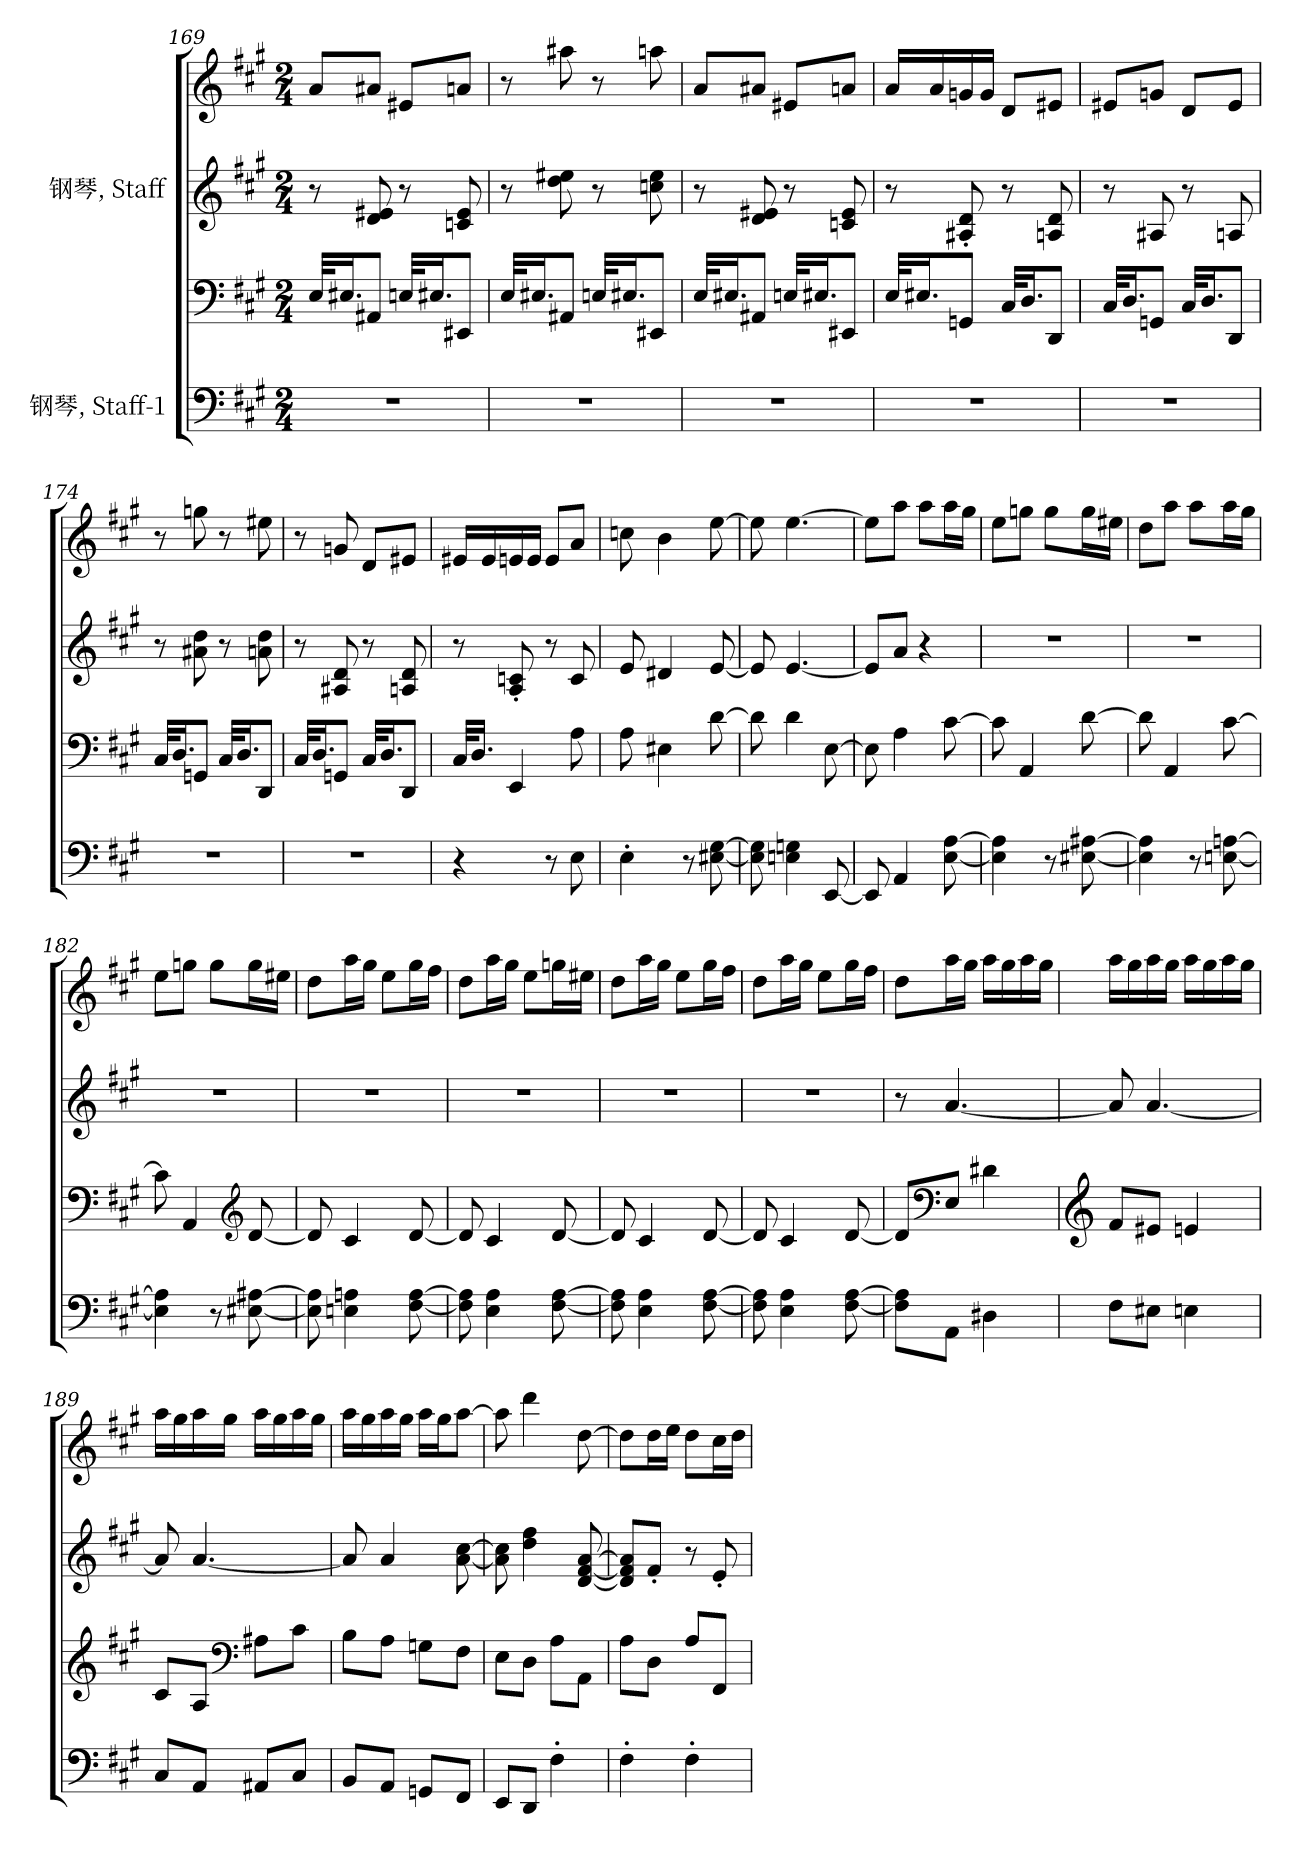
**kern	**kern	**kern	**kern
*part2	*part2	*part1	*part1
*staff4	*staff3	*staff2	*staff1
*I"钢琴, Staff-1	*	*I"钢琴, Staff	*
!!LO:LB:g=z
*clefF4	*clefF4	*clefG2	*clefG2
*k[f#c#g#]	*k[f#c#g#]	*k[f#c#g#]	*k[f#c#g#]
*M2/4	*M2/4	*M2/4	*M2/4
=169	=169	=169	=169
2r	32E/KLL	8r	8a/L
.	16.E#X/J	.	.
.	8AA#X/J	8d/ 8e#X/	8a#X/J
.	32En/KLL	8r	8e#X/L
.	16.E#X/J	.	.
.	8EE#X/J	8cn/ 8e#/	8an/J
=170	=170	=170	=170
2r	32E/KLL	8r	8r
.	16.E#X/J	.	.
.	8AA#X/J	8dd\ 8ee#X\	8aa#X\
.	32En/KLL	8r	8r
.	16.E#X/J	.	.
.	8EE#X/J	8ccn\ 8ee#\	8aan\
=171	=171	=171	=171
2r	32E/KLL	8r	8a/L
.	16.E#X/J	.	.
.	8AA#X/J	8d/ 8e#X/	8a#X/J
.	32En/KLL	8r	8e#X/L
.	16.E#X/J	.	.
.	8EE#X/J	8cn/ 8e#/	8an/J
!!LO:PB:g=z
=172	=172	=172	=172
2r	32E/KLL	8r	16a/LL
.	16.E#X/J	.	.
.	.	.	16a/
.	8GGn/J	8A#X/' 8d/'	16gn/
.	.	.	16g/JJ
.	32C#/KLL	8r	8d/L
.	16.D/J	.	.
.	8DD/J	8An/ 8d/	8e#X/J
=173	=173	=173	=173
2r	32C#/KLL	8r	8e#X/L
.	16.D/J	.	.
.	8GGn/J	8A#X/	8gn/J
.	32C#/KLL	8r	8d/L
.	16.D/J	.	.
.	8DD/J	8An/	8e#/J
=174	=174	=174	=174
2r	32C#/KLL	8r	8r
.	16.D/J	.	.
.	8GGn/J	8a#X\ 8dd\	8ggn\
.	32C#/KLL	8r	8r
.	16.D/J	.	.
.	8DD/J	8an\ 8dd\	8ee#X\
=175	=175	=175	=175
2r	32C#/KLL	8r	8r
.	16.D/J	.	.
.	8GGn/J	8A#X/ 8d/	8gn/
.	32C#/KLL	8r	8d/L
.	16.D/J	.	.
.	8DD/J	8An/ 8d/	8e#X/J
!!LO:LB:g=z
=176	=176	=176	=176
4r	32C#/KLL	8r	16e#X/LL
.	16.D/JJ	.	.
.	.	.	16e#/
.	4EE/	8A/' 8cn/'	16en/
.	.	.	16e/JJ
8r	.	8r	8e/L
8E\	8A\	8c/	8a/J
=177	=177	=177	=177
4E'\	8A\	8e/	8ccn\
.	4E#X\	4d#X/	4b\
8r	.	.	.
[8E#X\ [8G#\	[8d\	[8e/	[8ee\
=178	=178	=178	=178
8E#\] 8G#\]	8d\]	8e/]	8ee\]
4En\ 4Gn\	4d\	[4.e/	[4.ee\
[8EE/	[8E\	.	.
=179	=179	=179	=179
8EE/]	8E\]	8e/L]	8ee\L]
4AA/	4A\	8a/J	8aa\J
.	.	4r	8aa\L
[8E\ [8A\	[8c#\	.	16aa\L
.	.	.	16gg#\JJ
=180	=180	=180	=180
4E\] 4A\]	8c#\]	2r	8ee\L
.	4AA/	.	8ggn\J
8r	.	.	8gg\L
[8E#X\ [8A#X\	[8d\	.	16gg\L
.	.	.	16ee#X\JJ
!!LO:LB:g=z
=181	=181	=181	=181
4E#\] 4A#\]	8d\]	2r	8dd\L
.	4AA/	.	8aa\J
8r	.	.	8aa\L
[8En\ [8An\	[8c#\	.	16aa\L
.	.	.	16gg#\JJ
=182	=182	=182	=182
4E\] 4A\]	8c#\]	2r	8ee\L
.	4AA/	.	8ggn\J
8r	.	.	8gg\L
*	*clefG2	*	*
[8E#X\ [8A#X\	[8d/	.	16gg\L
.	.	.	16ee#X\JJ
=183	=183	=183	=183
8E#\] 8A#\]	8d/]	2r	8dd\L
*	*	*	*MM147
4En\ 4An\	4c#/	.	16aa\L
.	.	.	16gg#\JJ
.	.	.	8ee\L
[8F#\ [8A\	[8d/	.	16gg#\L
.	.	.	16ff#\JJ
=184	=184	=184	=184
8F#\] 8A\]	8d/]	2r	8dd\L
4E\ 4A\	4c#/	.	16aa\L
.	.	.	16gg#\JJ
.	.	.	8ee\L
[8F#\ [8A\	[8d/	.	16ggn\L
.	.	.	16ee#X\JJ
=185	=185	=185	=185
8F#\] 8A\]	8d/]	2r	8dd\L
4E\ 4A\	4c#/	.	16aa\L
.	.	.	16gg#\JJ
.	.	.	8ee\L
[8F#\ [8A\	[8d/	.	16gg#\L
.	.	.	16ff#\JJ
!!LO:PB:g=z
=186	=186	=186	=186
8F#\] 8A\]	8d/]	2r	8dd\L
4E\ 4A\	4c#/	.	16aa\L
.	.	.	16gg#\JJ
.	.	.	8ee\L
[8F#\ [8A\	[8d/	.	16gg#\L
.	.	.	16ff#\JJ
=187	=187	=187	=187
8F#\] 8A\]L	8d/L]	8r	8dd\L
*	*clefF4	*	*
8AA\J	8E/J	[4.a/	16aa\L
.	.	.	16gg#\JJ
4D#X\	4d#X\	.	16aa\LL
.	.	.	16gg#\
.	.	.	16aa\
.	.	.	16gg#\JJ
=188	=188	=188	=188
*	*clefG2	*	*
8F#\L	8f#/L	8a/]	16aa\LL
.	.	.	16gg#\
8E#X\J	8e#X/J	[4.a/	16aa\
.	.	.	16gg#\JJ
4En\	4en/	.	16aa\LL
.	.	.	16gg#\
.	.	.	16aa\
.	.	.	16gg#\JJ
=189	=189	=189	=189
8C#/L	8c#/L	8a/]	16aa\LL
.	.	.	16gg#\
8AA/J	8A/J	[4.a/	16aa\
.	.	.	16gg#\JJ
*	*clefF4	*	*
8AA#X/L	8A#X\L	.	16aa\LL
.	.	.	16gg#\
8C#/J	8c#\J	.	16aa\
.	.	.	16gg#\JJ
!!LO:LB:g=z
=190	=190	=190	=190
8BB/L	8B\L	8a/]	16aa\LL
.	.	.	16gg#\
8AA/J	8A\J	4a/	16aa\
.	.	.	16gg#\JJ
8GGn/L	8Gn\L	.	16aa\LL
.	.	.	16gg#\J
8FF#/J	8F#\J	[8a\ [8cc#\	[8aa\J
=191	=191	=191	=191
8EE/L	8E\L	8a\] 8cc#\]	8aa\]
*	*	*	*MM139
8DD/J	8D\J	4dd\ 4ff#\	4ddd\
4F#'\	8A\L	.	.
.	8AA\J	[8d/ [8f#/ [8a/	[8dd\
=192	=192	=192	=192
4F#'\	8A\L	8d/] 8f#/] 8a/]L	8dd\L]
.	8D\J	8f#'/J	16dd\L
.	.	.	16ee\JJ
4F#'\	8A/L	8r	8dd\L
.	8FF#/J	8e'/	16cc#\L
.	.	.	16dd\JJ
=	=	=	=
*-	*-	*-	*-
